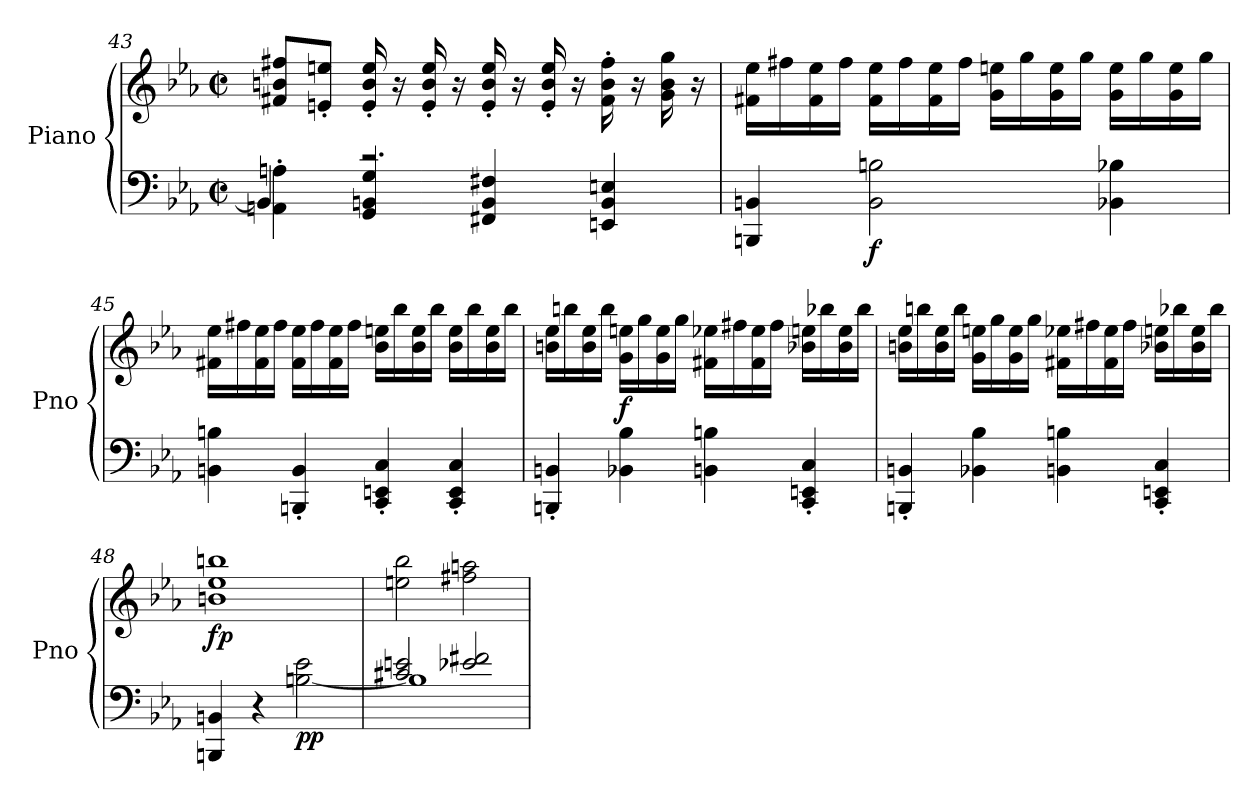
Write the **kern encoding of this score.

**kern	**kern	**dynam
*part1	*part1	*part1
*staff2	*staff1	*staff1/2
*I"Piano	*	*
*I'Pno	*	*
!!LO:LB:g=z
*clefF4	*clefG2	*
*k[b-e-a-]	*k[b-e-a-]	*
*M2/2	*M2/2	*
*met(c|)	*met(c|)	*
=43	=43	=43
*^	*	*
4AAn\' 4An\'	4BB/]	8f#X/ 8bn/ 8ff#X/L	.
.	.	8en/' 8een/'J	.
2.r	4GG/ 4BBn/ 4G/	16e/' 16b/' 16ee/'	.
.	.	16r	.
.	.	16e/' 16b/' 16ee/'	.
.	.	16r	.
.	4FF#X/ 4BB/ 4F#X/	16e/' 16b/' 16ee/'	.
.	.	16r	.
.	.	16e/' 16b/' 16ee/'	.
.	.	16r	.
.	4EEn/ 4BB/ 4En/	16f#\' 16b\' 16ff#\'	.
.	.	16r	.
.	.	16g\ 16b\ 16gg\	.
.	.	16r	.
*v	*v	*	*
=44	=44	=44
4BBBn/ 4BBn/	16f#X\ 16ee-\LL	.
.	16ff#X\	.
.	16f#\ 16ee-\	.
.	16ff#\JJ	.
!	!	!LO:DY:b=2
2BB\ 2Bn\	16f#\ 16ee-\LL	f
.	16ff#\	.
.	16f#\ 16ee-\	.
.	16ff#\JJ	.
.	16g\ 16een\LL	.
.	16gg\	.
.	16g\ 16ee\	.
.	16gg\JJ	.
4BB-X\ 4B-X\	16g\ 16ee\LL	.
.	16gg\	.
.	16g\ 16ee\	.
.	16gg\JJ	.
!!LO:LB:g=z
=45	=45	=45
4BBn\ 4Bn\	16f#X\ 16ee-\LL	.
.	16ff#X\	.
.	16f#\ 16ee-\	.
.	16ff#\JJ	.
4BBBn/' 4BB/'	16f#\ 16ee-\LL	.
.	16ff#\	.
.	16f#\ 16ee-\	.
.	16ff#\JJ	.
4CC/' 4EEn/' 4C/'	16b-\ 16een\LL	.
.	16bb-\	.
.	16b-\ 16ee\	.
.	16bb-\JJ	.
4CC/' 4EE/' 4C/'	16b-\ 16ee\LL	.
.	16bb-\	.
.	16b-\ 16ee\	.
.	16bb-\JJ	.
!!LO:PB:g=z
=46	=46	=46
4BBBn/' 4BBn/'	16bn\ 16ee-\LL	.
.	16bbn\	.
.	16b\ 16ee-\	.
.	16bb\JJ	.
!	!	!LO:DY:b
4BB-X\ 4B-\	16g\ 16een\LL	f
.	16gg\	.
.	16g\ 16ee\	.
.	16gg\JJ	.
4BBn\ 4Bn\	16f#X\ 16ee-X\LL	.
.	16ff#X\	.
.	16f#\ 16ee-\	.
.	16ff#\JJ	.
4CC/' 4EEn/' 4C/'	16b-X\ 16een\LL	.
.	16bb-X\	.
.	16b-\ 16ee\	.
.	16bb-\JJ	.
=47	=47	=47
4BBBn/' 4BBn/'	16bn\ 16ee-\LL	.
.	16bbn\	.
.	16b\ 16ee-\	.
.	16bb\JJ	.
4BB-X\ 4B-\	16g\ 16een\LL	.
.	16gg\	.
.	16g\ 16ee\	.
.	16gg\JJ	.
4BBn\ 4Bn\	16f#X\ 16ee-X\LL	.
.	16ff#X\	.
.	16f#\ 16ee-\	.
.	16ff#\JJ	.
4CC/' 4EEn/' 4C/'	16b-X\ 16een\LL	.
.	16bb-X\	.
.	16b-\ 16ee\	.
.	16bb-\JJ	.
=48	=48	=48
*	*^	*
!	!	!	!LO:DY:b
!	!	!	!LO:DY:n=1:b
4BBBn/ 4BBn/	1bbn	1bn 1ee-	f p
4r	.	.	.
!	!	!	!LO:DY:n=2:b=2
!	!	!	!LO:DY:n=3:b=2
[2Bn\ 2e-\	.	.	p p
*	*v	*v	*
!!LO:LB:g=z
=49	=49	=49
*^	*	*
2c#X/ 2en/	1B]	2een\ 2bb-\	.
2e-X/ 2f#X/	.	2ff#X\ 2aan\	.
*v	*v	*	*
=	=	=
*-	*-	*-
